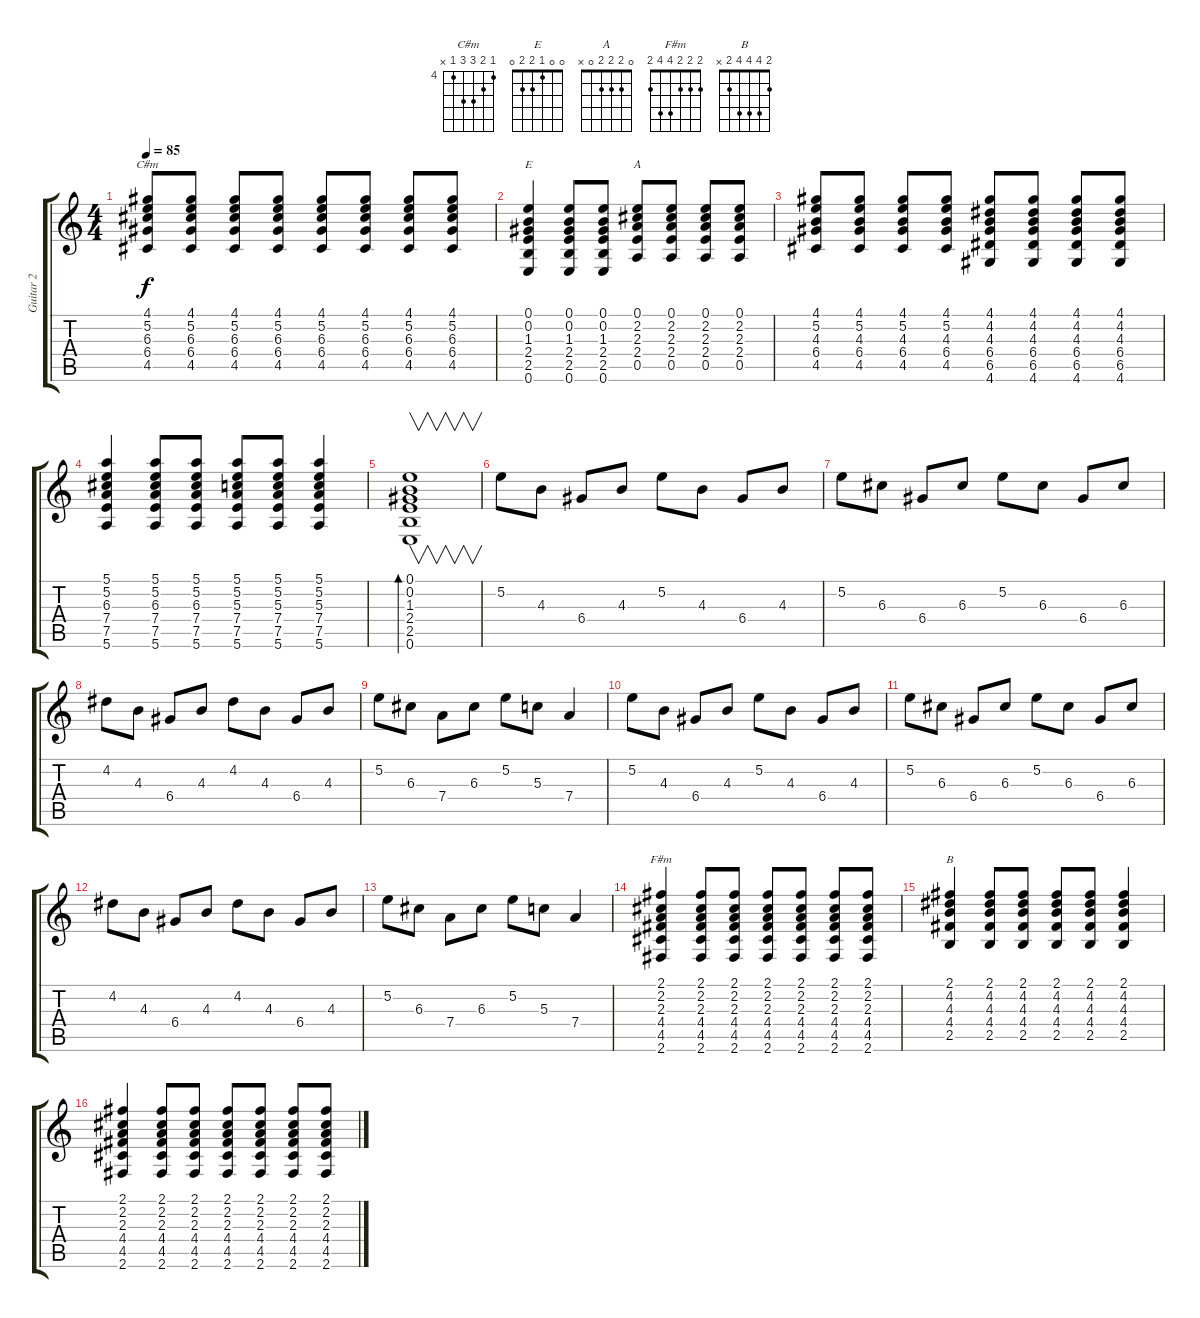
\track ("Guitar 2" "Guitar 2") {instrument acousticguitarsteel}
\staff {score tabs}
\tuning (E4 B3 G3 D3 A2 E2) {hide}
\chord ("C#m" 4 5 6 6 4 x) {firstfret 4}
\chord ("E" 0 0 1 2 2 0)
\chord ("A" 0 2 2 2 0 x)
\chord ("F#m" 2 2 2 4 4 2)
\chord ("B" 2 4 4 4 2 x)
\ts (4 4)
\tempo 85
\clef g2
\ks c
(4.1 5.2 6.3 6.4 4.5).8{ch "C#m" dy f} (4.1 5.2 6.3 6.4 4.5).8 (4.1 5.2 6.3 6.4 4.5).8 (4.1 5.2 6.3 6.4 4.5).8 (4.1 5.2 6.3 6.4 4.5).8 (4.1 5.2 6.3 6.4 4.5).8 (4.1 5.2 6.3 6.4 4.5).8 (4.1 5.2 6.3 6.4 4.5).8 |
(0.1 0.2 1.3 2.4 2.5 0.6).4{ch "E"} (0.1 0.2 1.3 2.4 2.5 0.6).8 (0.1 0.2 1.3 2.4 2.5 0.6).8 (0.1 2.2 2.3 2.4 0.5).8{ch "A"} (0.1 2.2 2.3 2.4 0.5).8 (0.1 2.2 2.3 2.4 0.5).8 (0.1 2.2 2.3 2.4 0.5).8 |
(4.1 5.2 4.3 6.4 4.5).8 (4.1 5.2 4.3 6.4 4.5).8 (4.1 5.2 4.3 6.4 4.5).8 (4.1 5.2 4.3 6.4 4.5).8 (4.1 4.2 4.3 6.4 6.5 4.6).8 (4.1 4.2 4.3 6.4 6.5 4.6).8 (4.1 4.2 4.3 6.4 6.5 4.6).8 (4.1 4.2 4.3 6.4 6.5 4.6).8 |
(5.1 5.2 6.3 7.4 7.5 5.6).4 (5.1 5.2 6.3 7.4 7.5 5.6).8 (5.1 5.2 6.3 7.4 7.5 5.6).8 (5.1 5.2 5.3 7.4 7.5 5.6).8 (5.1 5.2 5.3 7.4 7.5 5.6).8 (5.1 5.2 5.3 7.4 7.5 5.6).4 |
(0.1 0.2 1.3 2.4 2.5 0.6).1{v bd 120} |
5.2.8 4.3.8 6.4.8 4.3.8 5.2.8 4.3.8 6.4.8 4.3.8 |
5.2.8 6.3.8 6.4.8 6.3.8 5.2.8 6.3.8 6.4.8 6.3.8 |
4.2.8 4.3.8 6.4.8 4.3.8 4.2.8 4.3.8 6.4.8 4.3.8 |
5.2.8 6.3.8 7.4.8 6.3.8 5.2.8 5.3.8 7.4.4 |
5.2.8 4.3.8 6.4.8 4.3.8 5.2.8 4.3.8 6.4.8 4.3.8 |
5.2.8 6.3.8 6.4.8 6.3.8 5.2.8 6.3.8 6.4.8 6.3.8 |
4.2.8 4.3.8 6.4.8 4.3.8 4.2.8 4.3.8 6.4.8 4.3.8 |
5.2.8 6.3.8 7.4.8 6.3.8 5.2.8 5.3.8 7.4.4 |
(2.1 2.2 2.3 4.4 4.5 2.6).4{ch "F#m"} (2.1 2.2 2.3 4.4 4.5 2.6).8 (2.1 2.2 2.3 4.4 4.5 2.6).8 (2.1 2.2 2.3 4.4 4.5 2.6).8 (2.1 2.2 2.3 4.4 4.5 2.6).8 (2.1 2.2 2.3 4.4 4.5 2.6).8 (2.1 2.2 2.3 4.4 4.5 2.6).8 |
(2.1 4.2 4.3 4.4 2.5).4{ch "B"} (2.1 4.2 4.3 4.4 2.5).8 (2.1 4.2 4.3 4.4 2.5).8 (2.1 4.2 4.3 4.4 2.5).8 (2.1 4.2 4.3 4.4 2.5).8 (2.1 4.2 4.3 4.4 2.5).4 |
(2.1 2.2 2.3 4.4 4.5 2.6).4 (2.1 2.2 2.3 4.4 4.5 2.6).8 (2.1 2.2 2.3 4.4 4.5 2.6).8 (2.1 2.2 2.3 4.4 4.5 2.6).8 (2.1 2.2 2.3 4.4 4.5 2.6).8 (2.1 2.2 2.3 4.4 4.5 2.6).8 (2.1 2.2 2.3 4.4 4.5 2.6).8
